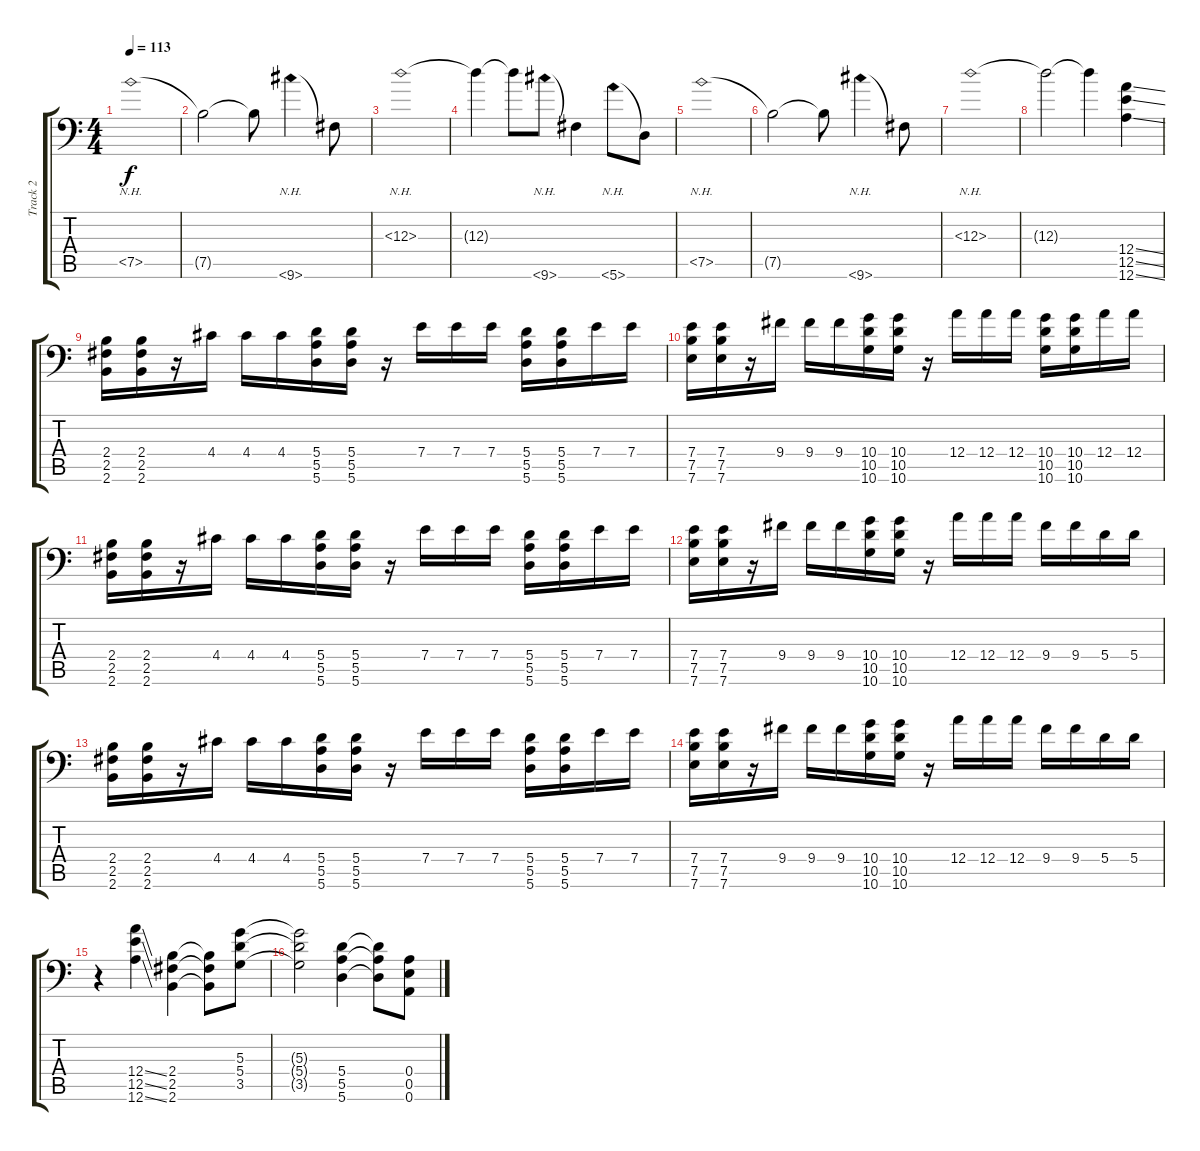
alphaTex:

\track ("Track 2" "Track 2") {instrument distortionguitar}
\staff {score tabs}
\tuning (B3 Gb3 D3 A2 E2 A1) {hide}
\ts (4 4)
\tempo 113
\clef f4
\ks c
7.5{nh}.1{dy f} |
7.5{t}.2 7.5{t}.8 9.6{nh}.4 9.6{t}.8 |
12.3{nh}.1 |
12.3{t}.4 12.3{t}.8 9.6{nh}.8 9.6{t}.4 5.6{nh}.8 5.6{t}.8 |
7.5{nh}.1 |
7.5{t}.2 7.5{t}.8 9.6{nh}.4 9.6{t}.8 |
12.3{nh}.1 |
12.3{t}.2 12.3{t}.4 (12.4{ss} 12.5{ss} 12.6{ss}).4 |
(2.4 2.5 2.6).16 (2.4 2.5 2.6).16 r.16 4.4.16 4.4.16 4.4.16 (5.4 5.5 5.6).16 (5.4 5.5 5.6).16 r.16 7.4.16 7.4.16 7.4.16 (5.4 5.5 5.6).16 (5.4 5.5 5.6).16 7.4.16 7.4.16 |
(7.4 7.5 7.6).16 (7.4 7.5 7.6).16 r.16 9.4.16 9.4.16 9.4.16 (10.4 10.5 10.6).16 (10.4 10.5 10.6).16 r.16 12.4.16 12.4.16 12.4.16 (10.4 10.5 10.6).16 (10.4 10.5 10.6).16 12.4.16 12.4.16 |
(2.4 2.5 2.6).16 (2.4 2.5 2.6).16 r.16 4.4.16 4.4.16 4.4.16 (5.4 5.5 5.6).16 (5.4 5.5 5.6).16 r.16 7.4.16 7.4.16 7.4.16 (5.4 5.5 5.6).16 (5.4 5.5 5.6).16 7.4.16 7.4.16 |
(7.4 7.5 7.6).16 (7.4 7.5 7.6).16 r.16 9.4.16 9.4.16 9.4.16 (10.4 10.5 10.6).16 (10.4 10.5 10.6).16 r.16 12.4.16 12.4.16 12.4.16 9.4.16 9.4.16 5.4.16 5.4.16 |
(2.4 2.5 2.6).16 (2.4 2.5 2.6).16 r.16 4.4.16 4.4.16 4.4.16 (5.4 5.5 5.6).16 (5.4 5.5 5.6).16 r.16 7.4.16 7.4.16 7.4.16 (5.4 5.5 5.6).16 (5.4 5.5 5.6).16 7.4.16 7.4.16 |
(7.4 7.5 7.6).16 (7.4 7.5 7.6).16 r.16 9.4.16 9.4.16 9.4.16 (10.4 10.5 10.6).16 (10.4 10.5 10.6).16 r.16 12.4.16 12.4.16 12.4.16 9.4.16 9.4.16 5.4.16 5.4.16 |
r.4 (12.4{ss} 12.5{ss} 12.6{ss}).4 (2.4 2.5 2.6).4 (2.4{t} 2.5{t} 2.6{t}).8 (5.3 5.4 3.5).8 |
(5.3{t} 5.4{t} 3.5{t}).2 (5.4 5.5 5.6).4 (5.4{t} 5.5{t} 5.6{t}).8 (0.4 0.5 0.6).8
